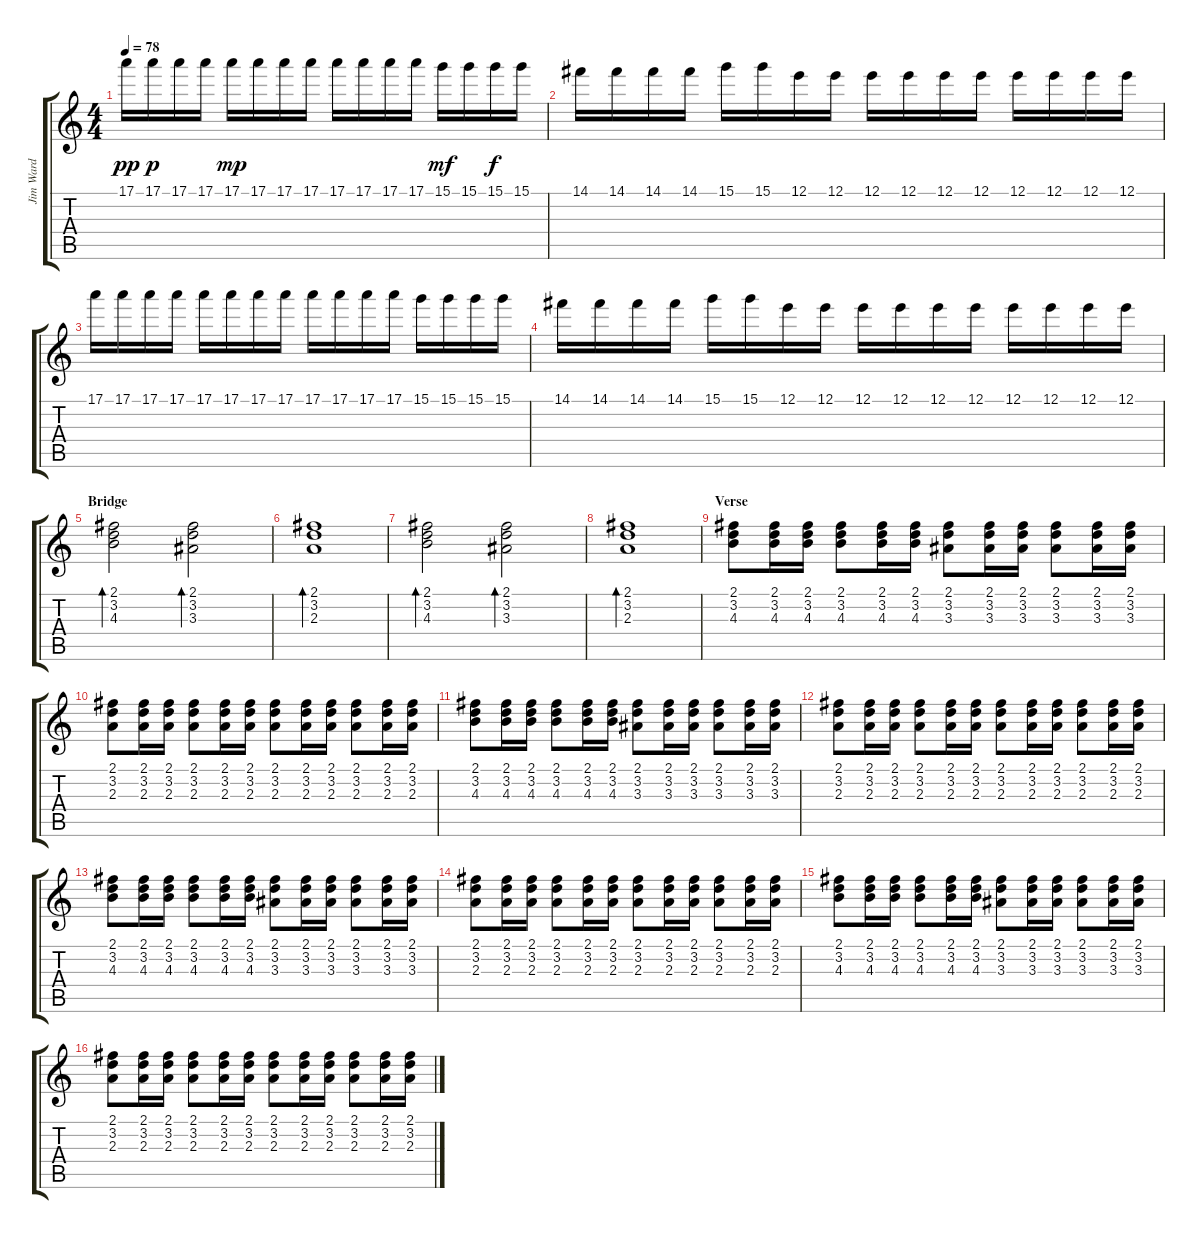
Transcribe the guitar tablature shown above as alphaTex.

\track ("Jim Ward" "Jim Ward") {instrument electricguitarjazz}
\staff {score tabs}
\tuning (E4 B3 G3 D3 A2 E2) {hide}
\ts (4 4)
\tempo 78
\clef g2
\ks c
17.1.16{dy pp} 17.1.16{dy p} 17.1.16 17.1.16 17.1.16{dy mp} 17.1.16 17.1.16 17.1.16 17.1.16 17.1.16 17.1.16 17.1.16 15.1.16{dy mf} 15.1.16 15.1.16{dy f} 15.1.16 |
14.1.16 14.1.16 14.1.16 14.1.16 15.1.16 15.1.16 12.1.16 12.1.16 12.1.16 12.1.16 12.1.16 12.1.16 12.1.16 12.1.16 12.1.16 12.1.16 |
17.1.16 17.1.16 17.1.16 17.1.16 17.1.16 17.1.16 17.1.16 17.1.16 17.1.16 17.1.16 17.1.16 17.1.16 15.1.16 15.1.16 15.1.16 15.1.16 |
14.1.16 14.1.16 14.1.16 14.1.16 15.1.16 15.1.16 12.1.16 12.1.16 12.1.16 12.1.16 12.1.16 12.1.16 12.1.16 12.1.16 12.1.16 12.1.16 |
\section ("" "Bridge")
(2.1 3.2 4.3).2{bd 240 instrument acousticguitarsteel} (2.1 3.2 3.3).2{bd 240} |
(2.1 3.2 2.3).1{bd 240} |
(2.1 3.2 4.3).2{bd 240 instrument acousticguitarsteel} (2.1 3.2 3.3).2{bd 240} |
(2.1 3.2 2.3).1{bd 240} |
\section ("" "Verse")
(2.1 3.2 4.3).8 (2.1 3.2 4.3).16 (2.1 3.2 4.3).16 (2.1 3.2 4.3).8 (2.1 3.2 4.3).16 (2.1 3.2 4.3).16 (2.1 3.2 3.3).8 (2.1 3.2 3.3).16 (2.1 3.2 3.3).16 (2.1 3.2 3.3).8 (2.1 3.2 3.3).16 (2.1 3.2 3.3).16 |
(2.1 3.2 2.3).8 (2.1 3.2 2.3).16 (2.1 3.2 2.3).16 (2.1 3.2 2.3).8 (2.1 3.2 2.3).16 (2.1 3.2 2.3).16 (2.1 3.2 2.3).8 (2.1 3.2 2.3).16 (2.1 3.2 2.3).16 (2.1 3.2 2.3).8 (2.1 3.2 2.3).16 (2.1 3.2 2.3).16 |
(2.1 3.2 4.3).8 (2.1 3.2 4.3).16 (2.1 3.2 4.3).16 (2.1 3.2 4.3).8 (2.1 3.2 4.3).16 (2.1 3.2 4.3).16 (2.1 3.2 3.3).8 (2.1 3.2 3.3).16 (2.1 3.2 3.3).16 (2.1 3.2 3.3).8 (2.1 3.2 3.3).16 (2.1 3.2 3.3).16 |
(2.1 3.2 2.3).8 (2.1 3.2 2.3).16 (2.1 3.2 2.3).16 (2.1 3.2 2.3).8 (2.1 3.2 2.3).16 (2.1 3.2 2.3).16 (2.1 3.2 2.3).8 (2.1 3.2 2.3).16 (2.1 3.2 2.3).16 (2.1 3.2 2.3).8 (2.1 3.2 2.3).16 (2.1 3.2 2.3).16 |
(2.1 3.2 4.3).8 (2.1 3.2 4.3).16 (2.1 3.2 4.3).16 (2.1 3.2 4.3).8 (2.1 3.2 4.3).16 (2.1 3.2 4.3).16 (2.1 3.2 3.3).8 (2.1 3.2 3.3).16 (2.1 3.2 3.3).16 (2.1 3.2 3.3).8 (2.1 3.2 3.3).16 (2.1 3.2 3.3).16 |
(2.1 3.2 2.3).8 (2.1 3.2 2.3).16 (2.1 3.2 2.3).16 (2.1 3.2 2.3).8 (2.1 3.2 2.3).16 (2.1 3.2 2.3).16 (2.1 3.2 2.3).8 (2.1 3.2 2.3).16 (2.1 3.2 2.3).16 (2.1 3.2 2.3).8 (2.1 3.2 2.3).16 (2.1 3.2 2.3).16 |
(2.1 3.2 4.3).8 (2.1 3.2 4.3).16 (2.1 3.2 4.3).16 (2.1 3.2 4.3).8 (2.1 3.2 4.3).16 (2.1 3.2 4.3).16 (2.1 3.2 3.3).8 (2.1 3.2 3.3).16 (2.1 3.2 3.3).16 (2.1 3.2 3.3).8 (2.1 3.2 3.3).16 (2.1 3.2 3.3).16 |
(2.1 3.2 2.3).8 (2.1 3.2 2.3).16 (2.1 3.2 2.3).16 (2.1 3.2 2.3).8 (2.1 3.2 2.3).16 (2.1 3.2 2.3).16 (2.1 3.2 2.3).8 (2.1 3.2 2.3).16 (2.1 3.2 2.3).16 (2.1 3.2 2.3).8 (2.1 3.2 2.3).16 (2.1 3.2 2.3).16
